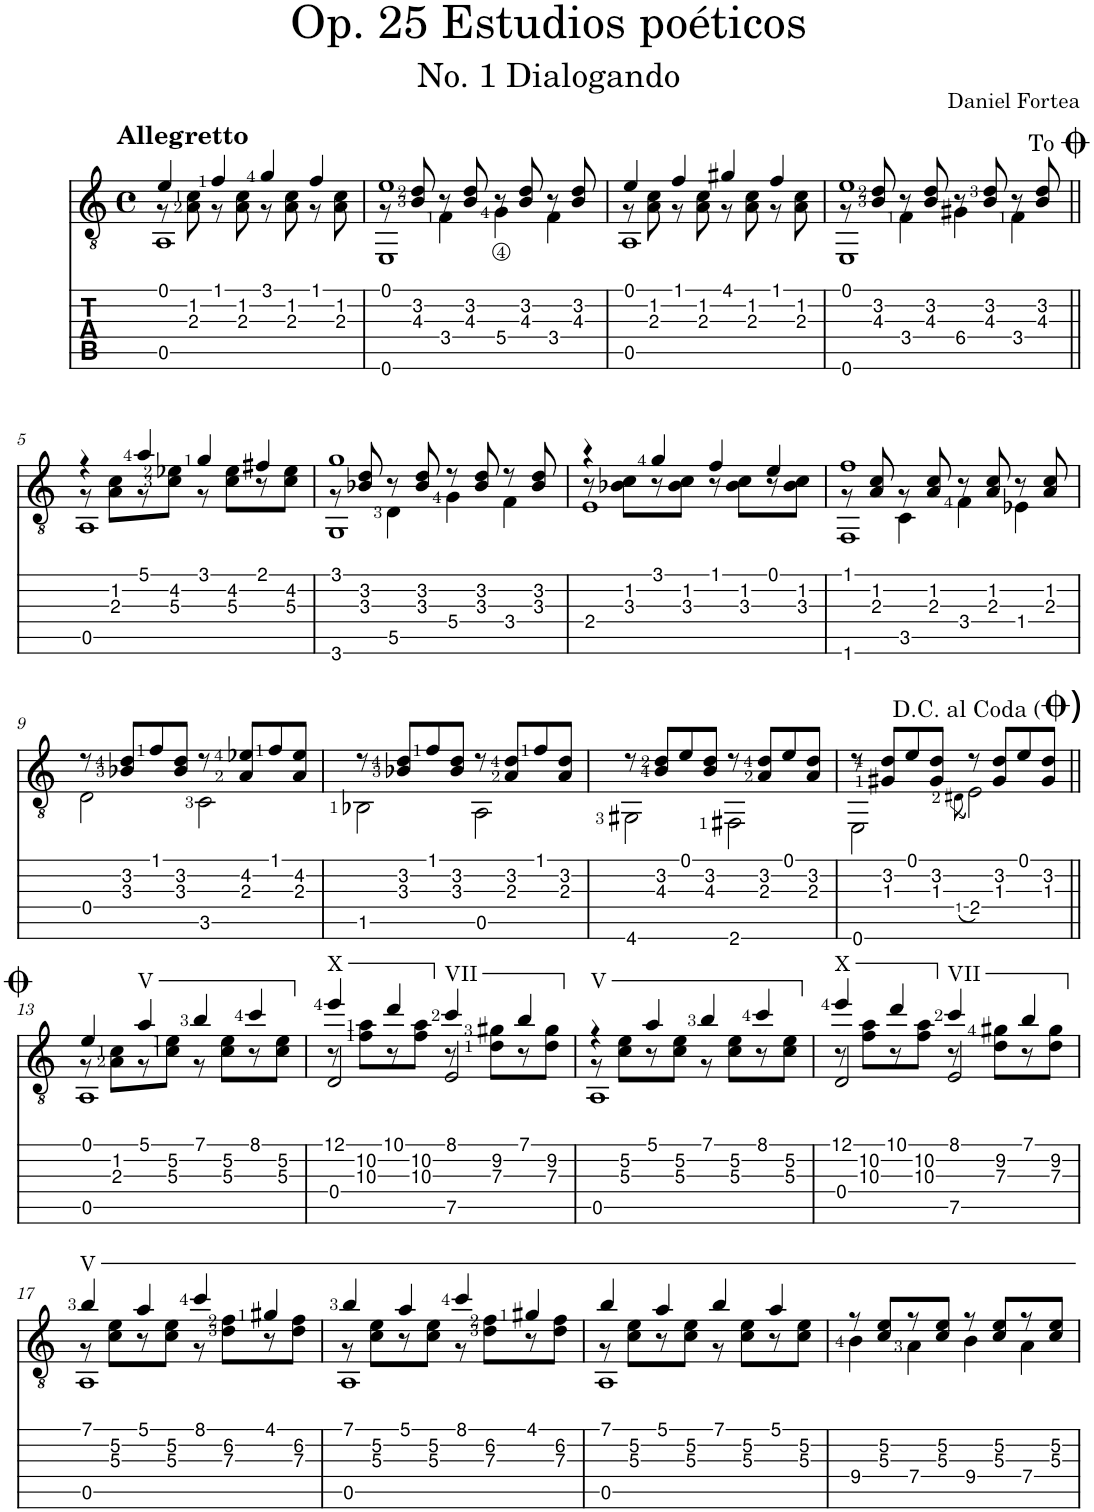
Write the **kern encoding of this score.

**kern	**kern
*part1	*part1
*staff2	*staff1
*I"Guitar	*
*I'Guit.	*
*stria6	*
*	*clefGv2
*k[]	*k[]
*a:	*a:
*M4/4	*M4/4
*met(c)	*met(c)
=1	=1
*^	*^
*	*^	*	*^
!	!	!	!LO:TX:a:B:t=Allegretto	!	!
4e	8r	1AA	4e/	8r	1AA
.	8A 8c	.	.	8A\ 8c\	.
4f	8r	.	4f/	8r	.
.	8A 8c	.	.	8A\ 8c\	.
4g	8r	.	4g/	8r	.
.	8A 8c	.	.	8A\ 8c\	.
4f	8r	.	4f/	8r	.
.	8A 8c	.	.	8A\ 8c\	.
=2	=2	=2	=2	=2	=2
*	*	*^	*	*	*^
1e	8r	4r	1EE	1e	8r	4ryy	1EE
.	8B 8d	.	.	.	8B/ 8d/	.	.
.	8r	4F	.	.	8r	4F\	.
.	8B 8d	.	.	.	8B/ 8d/	.	.
.	8r	4G	.	.	8r	4G\	.
.	8B 8d	.	.	.	8B/ 8d/	.	.
.	8r	4F	.	.	8r	4F\	.
.	8B 8d	.	.	.	8B/ 8d/	.	.
*	*	*v	*v	*	*	*	*
*	*	*	*	*	*v	*v
=3	=3	=3	=3	=3	=3
4e	8r	1AA	4e/	8r	1AA
.	8A 8c	.	.	8A\ 8c\	.
4f	8r	.	4f/	8r	.
.	8A 8c	.	.	8A\ 8c\	.
4g#	8r	.	4g#X/	8r	.
.	8A 8c	.	.	8A\ 8c\	.
4f	8r	.	4f/	8r	.
.	8A 8c	.	.	8A\ 8c\	.
=4	=4	=4	=4	=4	=4
*	*	*^	*	*	*^
1e	8r	4r	1EE	1e	8r	4ryy	1EE
.	8B 8d	.	.	.	8B/ 8d/	.	.
.	8r	4F	.	.	8r	4F\	.
.	8B 8d	.	.	.	8B/ 8d/	.	.
.	8r	4G#X	.	.	8r	4G#X\	.
.	8B 8d	.	.	.	8B/ 8d/	.	.
.	8r	4F	.	.	8r	4F\	.
.	8B 8d	.	.	.	8B/ 8d/	.	.
*	*v	*v	*v	*	*	*	*
*	*	*	*v	*v	*v
!	!	!	!LO:TX:a:t=To <font size="20"/>
!	!LO:TX:a:t=To <font size="20"/>	!	!
!!LO:LB:g=z
=5||	=5||	=5||	=5||
*	*^	*	*^
4r	8r	1AA	4r	8r	1AA
.	8A 8c	.	.	8A\ 8c\L	.
4a	8r	.	4a/	8r	.
.	8c 8e-	.	.	8c\ 8e-X\J	.
4g	8r	.	4g/	8r	.
.	8c 8e-	.	.	8c\ 8e-\L	.
4f#	8r	.	4f#X/	8r	.
.	8c 8e-	.	.	8c\ 8e-\J	.
=6	=6	=6	=6	=6	=6
*	*	*^	*	*	*^
1g	8r	4r	1GG	1g	8r	4ryy	1GG
.	8B- 8d	.	.	.	8B-X/ 8d/	.	.
.	8r	4D	.	.	8r	4D\	.
.	8B- 8d	.	.	.	8B-/ 8d/	.	.
.	8r	4G	.	.	8r	4G\	.
.	8B- 8d	.	.	.	8B-/ 8d/	.	.
.	8r	4F	.	.	8r	4F\	.
.	8B- 8d	.	.	.	8B-/ 8d/	.	.
*	*	*v	*v	*	*	*	*
*	*	*	*	*	*v	*v
=7	=7	=7	=7	=7	=7
4r	8r	1E	4r	8r	1E
.	8B- 8c	.	.	8B-X\ 8c\L	.
4g	8r	.	4g/	8r	.
.	8B- 8c	.	.	8B-\ 8c\J	.
4f	8r	.	4f/	8r	.
.	8B- 8c	.	.	8B-\ 8c\L	.
4e	8r	.	4e/	8r	.
.	8B- 8c	.	.	8B-\ 8c\J	.
=8	=8	=8	=8	=8	=8
*	*	*^	*	*	*^
1f	8r	4r	1FF	1f	8r	4ryy	1FF
.	8A 8c	.	.	.	8A/ 8c/	.	.
.	8r	4C	.	.	8r	4C\	.
.	8A 8c	.	.	.	8A/ 8c/	.	.
.	8r	4F	.	.	8r	4F\	.
.	8A 8c	.	.	.	8A/ 8c/	.	.
.	8r	4E-X	.	.	8r	4E-X\	.
.	8A 8c	.	.	.	8A/ 8c/	.	.
*	*v	*v	*v	*	*	*	*
*	*	*	*v	*v	*v
!!LO:LB:g=z
=9	=9	=9	=9
8r	2D	8r	2D\
8B- 8d	.	8B-X/ 8d/L	.
8fL	.	8f/	.
8B-\ 8d\J	.	8B-/ 8d/J	.
8r	2C	8r	2C\
8A 8e-	.	8A/ 8e-X/L	.
8fL	.	8f/	.
8A\ 8e-\J	.	8A/ 8e-/J	.
=10	=10	=10	=10
8r	2BB-	8r	2BB-X\
8B- 8d	.	8B-X/ 8d/L	.
8fL	.	8f/	.
8B-\ 8d\J	.	8B-/ 8d/J	.
8r	2AA	8r	2AA\
8A 8d	.	8A/ 8d/L	.
8fL	.	8f/	.
8A\ 8d\J	.	8A/ 8d/J	.
=11	=11	=11	=11
8r	2GG#	8r	2GG#X\
8B 8d	.	8B/ 8d/L	.
8eL	.	8e/	.
8B\ 8d\J	.	8B/ 8d/J	.
8r	2FF#	8r	2FF#X\
8A 8d	.	8A/ 8d/L	.
8eL	.	8e/	.
8A\ 8d\J	.	8A/ 8d/J	.
=12	=12	=12	=12
8r	2EE	8r	2EE\
8G# 8d	.	8G#X/ 8d/L	.
8eL	.	8e/	.
8G#\ 8d\J	.	8G#/ 8d/J	.
.	qD#	.	(8qD#X\
8r	2E	8r	2E\)
8G# 8d	.	8G#/ 8d/L	.
8eL	.	8e/	.
8G#\ 8d\J	.	8G#/ 8d/J	.
*v	*v	*	*
*	*v	*v
!	!LO:TX:a:t=<font size="11"/>)
!	!LO:TX:a:t=D.C. al Coda (<font size="20"/><font face="ScoreText"/>
!LO:TX:a:t=<font size="11"/>)	!
!LO:TX:a:t=D.C. al Coda (<font size="20"/><font face="ScoreText"/>	!
!!LO:LB:g=z
=13||	=13||
*^	*^
*	*^	*	*^
4e	8r	1AA	4e/	8r	1AA
.	8A 8c	.	.	8A\ 8c\L	.
!	!	!	!LO:TX:a:t=V	!	!
4a	8r	.	4a/	8r	.
.	8c 8e	.	.	8c\ 8e\J	.
4b	8r	.	4b/	8r	.
.	8c 8e	.	.	8c\ 8e\L	.
4cc	8r	.	4cc/	8r	.
.	8c 8e	.	.	8c\ 8e\J	.
=14	=14	=14	=14	=14	=14
!	!	!	!LO:TX:a:t=X	!	!
4ee	8r	2D	4ee/	8r	2D/
.	8f 8a	.	.	8f\ 8a\L	.
4dd	8r	.	4dd/	8r	.
.	8f 8a	.	.	8f\ 8a\J	.
!	!	!	!LO:TX:a:t=VII	!	!
4cc	8r	2E	4cc/	8r	2E/
.	8d 8g#	.	.	8d\ 8g#X\L	.
4b	8r	.	4b/	8r	.
.	8d 8g#	.	.	8d\ 8g#\J	.
=15	=15	=15	=15	=15	=15
!	!	!	!LO:TX:a:t=V	!	!
4r	8r	1AA	4r	8r	1AA
.	8c 8e	.	.	8c\ 8e\L	.
4a	8r	.	4a/	8r	.
.	8c 8e	.	.	8c\ 8e\J	.
4b	8r	.	4b/	8r	.
.	8c 8e	.	.	8c\ 8e\L	.
4cc	8r	.	4cc/	8r	.
.	8c 8e	.	.	8c\ 8e\J	.
=16	=16	=16	=16	=16	=16
!	!	!	!LO:TX:a:t=X	!	!
4ee	8r	2D	4ee/	8r	2D/
.	8f 8a	.	.	8f\ 8a\L	.
4dd	8r	.	4dd/	8r	.
.	8f 8a	.	.	8f\ 8a\J	.
!	!	!	!LO:TX:a:t=VII	!	!
4cc	8r	2E	4cc/	8r	2E/
.	8d 8g#X	.	.	8d\ 8g#X\L	.
4b	8r	.	4b/	8r	.
.	8d 8g#	.	.	8d\ 8g#\J	.
!!LO:LB:g=z	!!	!!
=17	=17	=17	=17	=17	=17
!	!	!	!LO:TX:a:t=V	!	!
4b	8r	1AA	4b/	8r	1AA
.	8c 8e	.	.	8c\ 8e\L	.
4a	8r	.	4a/	8r	.
.	8c 8e	.	.	8c\ 8e\J	.
4cc	8r	.	4cc/	8r	.
.	8d 8f	.	.	8d\ 8f\L	.
4g#	8r	.	4g#X/	8r	.
.	8d 8f	.	.	8d\ 8f\J	.
=18	=18	=18	=18	=18	=18
4b	8r	1AA	4b/	8r	1AA
.	8c 8e	.	.	8c\ 8e\L	.
4a	8r	.	4a/	8r	.
.	8c 8e	.	.	8c\ 8e\J	.
4cc	8r	.	4cc/	8r	.
.	8d 8f	.	.	8d\ 8f\L	.
4g#X	8r	.	4g#X/	8r	.
.	8d 8f	.	.	8d\ 8f\J	.
=19	=19	=19	=19	=19	=19
4b	8r	1AA	4b/	8r	1AA
.	8c 8e	.	.	8c\ 8e\L	.
4a	8r	.	4a/	8r	.
.	8c 8e	.	.	8c\ 8e\J	.
4b	8r	.	4b/	8r	.
.	8c 8e	.	.	8c\ 8e\L	.
4a	8r	.	4a/	8r	.
.	8c 8e	.	.	8c\ 8e\J	.
*	*v	*v	*	*	*
*	*	*	*v	*v
=20	=20	=20	=20
8r	4B	8r	4B\
8c 8e	.	8c/ 8e/L	.
8r	4A	8r	4A\
8c 8e	.	8c/ 8e/J	.
8r	4B	8r	4B\
8c 8e	.	8c/ 8e/L	.
8r	4A	8r	4A\
8c 8e	.	8c/ 8e/J	.
*v	*v	*	*
*	*v	*v
=	=
*-	*-
